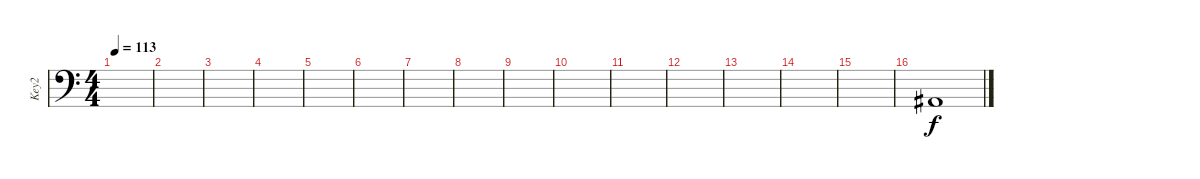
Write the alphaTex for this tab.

\track ("Key2" "Key2") {instrument synthstrings1}
\staff {score}
\tuning (E3 B2 G2 D2 A1 E1) {hide}
\ts (4 4)
\tempo 113
\clef f4
\ks c
|
|
|
|
|
|
|
|
|
|
|
|
|
|
|
3.3.1
